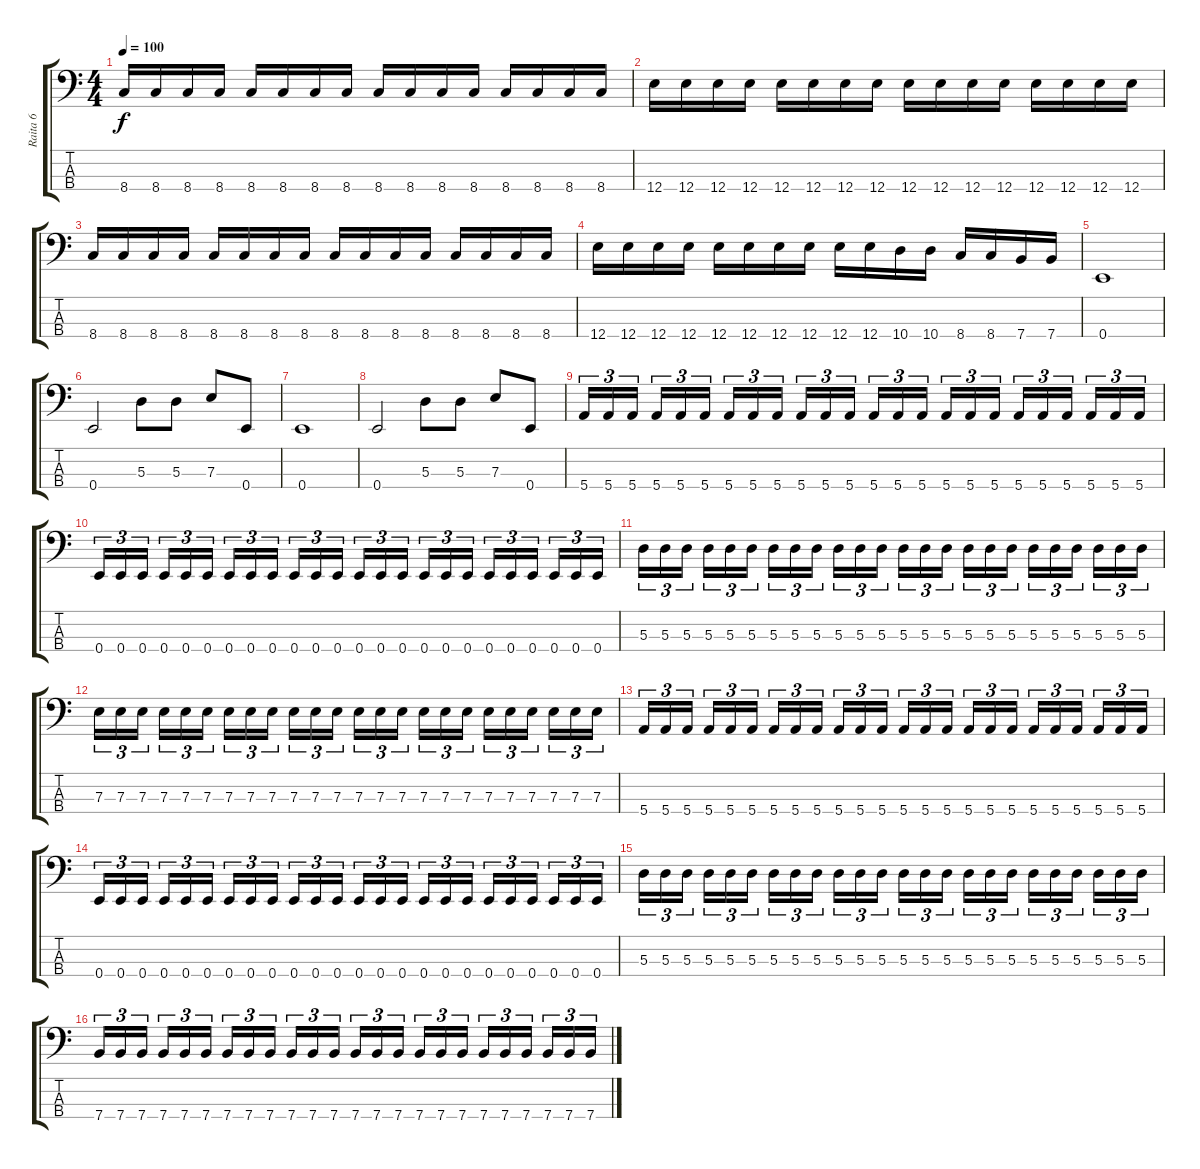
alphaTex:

\track ("Raita 6" "Raita 6") {instrument electricbassfinger}
\staff {score tabs}
\tuning (G2 D2 A1 E1) {hide}
\ts (4 4)
\tempo 100
\clef f4
\ks c
8.4.16{dy f} 8.4.16 8.4.16 8.4.16 8.4.16 8.4.16 8.4.16 8.4.16 8.4.16 8.4.16 8.4.16 8.4.16 8.4.16 8.4.16 8.4.16 8.4.16 |
12.4.16 12.4.16 12.4.16 12.4.16 12.4.16 12.4.16 12.4.16 12.4.16 12.4.16 12.4.16 12.4.16 12.4.16 12.4.16 12.4.16 12.4.16 12.4.16 |
8.4.16 8.4.16 8.4.16 8.4.16 8.4.16 8.4.16 8.4.16 8.4.16 8.4.16 8.4.16 8.4.16 8.4.16 8.4.16 8.4.16 8.4.16 8.4.16 |
12.4.16 12.4.16 12.4.16 12.4.16 12.4.16 12.4.16 12.4.16 12.4.16 12.4.16 12.4.16 10.4.16 10.4.16 8.4.16 8.4.16 7.4.16 7.4.16 |
0.4.1 |
0.4.2 5.3.8 5.3.8 7.3.8 0.4.8 |
0.4.1 |
0.4.2 5.3.8 5.3.8 7.3.8 0.4.8 |
5.4.16{tu (3 2)} 5.4.16{tu (3 2)} 5.4.16{tu (3 2)} 5.4.16{tu (3 2)} 5.4.16{tu (3 2)} 5.4.16{tu (3 2)} 5.4.16{tu (3 2)} 5.4.16{tu (3 2)} 5.4.16{tu (3 2)} 5.4.16{tu (3 2)} 5.4.16{tu (3 2)} 5.4.16{tu (3 2)} 5.4.16{tu (3 2)} 5.4.16{tu (3 2)} 5.4.16{tu (3 2)} 5.4.16{tu (3 2)} 5.4.16{tu (3 2)} 5.4.16{tu (3 2)} 5.4.16{tu (3 2)} 5.4.16{tu (3 2)} 5.4.16{tu (3 2)} 5.4.16{tu (3 2)} 5.4.16{tu (3 2)} 5.4.16{tu (3 2)} |
0.4.16{tu (3 2)} 0.4.16{tu (3 2)} 0.4.16{tu (3 2)} 0.4.16{tu (3 2)} 0.4.16{tu (3 2)} 0.4.16{tu (3 2)} 0.4.16{tu (3 2)} 0.4.16{tu (3 2)} 0.4.16{tu (3 2)} 0.4.16{tu (3 2)} 0.4.16{tu (3 2)} 0.4.16{tu (3 2)} 0.4.16{tu (3 2)} 0.4.16{tu (3 2)} 0.4.16{tu (3 2)} 0.4.16{tu (3 2)} 0.4.16{tu (3 2)} 0.4.16{tu (3 2)} 0.4.16{tu (3 2)} 0.4.16{tu (3 2)} 0.4.16{tu (3 2)} 0.4.16{tu (3 2)} 0.4.16{tu (3 2)} 0.4.16{tu (3 2)} |
5.3.16{tu (3 2)} 5.3.16{tu (3 2)} 5.3.16{tu (3 2)} 5.3.16{tu (3 2)} 5.3.16{tu (3 2)} 5.3.16{tu (3 2)} 5.3.16{tu (3 2)} 5.3.16{tu (3 2)} 5.3.16{tu (3 2)} 5.3.16{tu (3 2)} 5.3.16{tu (3 2)} 5.3.16{tu (3 2)} 5.3.16{tu (3 2)} 5.3.16{tu (3 2)} 5.3.16{tu (3 2)} 5.3.16{tu (3 2)} 5.3.16{tu (3 2)} 5.3.16{tu (3 2)} 5.3.16{tu (3 2)} 5.3.16{tu (3 2)} 5.3.16{tu (3 2)} 5.3.16{tu (3 2)} 5.3.16{tu (3 2)} 5.3.16{tu (3 2)} |
7.3.16{tu (3 2)} 7.3.16{tu (3 2)} 7.3.16{tu (3 2)} 7.3.16{tu (3 2)} 7.3.16{tu (3 2)} 7.3.16{tu (3 2)} 7.3.16{tu (3 2)} 7.3.16{tu (3 2)} 7.3.16{tu (3 2)} 7.3.16{tu (3 2)} 7.3.16{tu (3 2)} 7.3.16{tu (3 2)} 7.3.16{tu (3 2)} 7.3.16{tu (3 2)} 7.3.16{tu (3 2)} 7.3.16{tu (3 2)} 7.3.16{tu (3 2)} 7.3.16{tu (3 2)} 7.3.16{tu (3 2)} 7.3.16{tu (3 2)} 7.3.16{tu (3 2)} 7.3.16{tu (3 2)} 7.3.16{tu (3 2)} 7.3.16{tu (3 2)} |
5.4.16{tu (3 2)} 5.4.16{tu (3 2)} 5.4.16{tu (3 2)} 5.4.16{tu (3 2)} 5.4.16{tu (3 2)} 5.4.16{tu (3 2)} 5.4.16{tu (3 2)} 5.4.16{tu (3 2)} 5.4.16{tu (3 2)} 5.4.16{tu (3 2)} 5.4.16{tu (3 2)} 5.4.16{tu (3 2)} 5.4.16{tu (3 2)} 5.4.16{tu (3 2)} 5.4.16{tu (3 2)} 5.4.16{tu (3 2)} 5.4.16{tu (3 2)} 5.4.16{tu (3 2)} 5.4.16{tu (3 2)} 5.4.16{tu (3 2)} 5.4.16{tu (3 2)} 5.4.16{tu (3 2)} 5.4.16{tu (3 2)} 5.4.16{tu (3 2)} |
0.4.16{tu (3 2)} 0.4.16{tu (3 2)} 0.4.16{tu (3 2)} 0.4.16{tu (3 2)} 0.4.16{tu (3 2)} 0.4.16{tu (3 2)} 0.4.16{tu (3 2)} 0.4.16{tu (3 2)} 0.4.16{tu (3 2)} 0.4.16{tu (3 2)} 0.4.16{tu (3 2)} 0.4.16{tu (3 2)} 0.4.16{tu (3 2)} 0.4.16{tu (3 2)} 0.4.16{tu (3 2)} 0.4.16{tu (3 2)} 0.4.16{tu (3 2)} 0.4.16{tu (3 2)} 0.4.16{tu (3 2)} 0.4.16{tu (3 2)} 0.4.16{tu (3 2)} 0.4.16{tu (3 2)} 0.4.16{tu (3 2)} 0.4.16{tu (3 2)} |
5.3.16{tu (3 2)} 5.3.16{tu (3 2)} 5.3.16{tu (3 2)} 5.3.16{tu (3 2)} 5.3.16{tu (3 2)} 5.3.16{tu (3 2)} 5.3.16{tu (3 2)} 5.3.16{tu (3 2)} 5.3.16{tu (3 2)} 5.3.16{tu (3 2)} 5.3.16{tu (3 2)} 5.3.16{tu (3 2)} 5.3.16{tu (3 2)} 5.3.16{tu (3 2)} 5.3.16{tu (3 2)} 5.3.16{tu (3 2)} 5.3.16{tu (3 2)} 5.3.16{tu (3 2)} 5.3.16{tu (3 2)} 5.3.16{tu (3 2)} 5.3.16{tu (3 2)} 5.3.16{tu (3 2)} 5.3.16{tu (3 2)} 5.3.16{tu (3 2)} |
7.4.16{tu (3 2)} 7.4.16{tu (3 2)} 7.4.16{tu (3 2)} 7.4.16{tu (3 2)} 7.4.16{tu (3 2)} 7.4.16{tu (3 2)} 7.4.16{tu (3 2)} 7.4.16{tu (3 2)} 7.4.16{tu (3 2)} 7.4.16{tu (3 2)} 7.4.16{tu (3 2)} 7.4.16{tu (3 2)} 7.4.16{tu (3 2)} 7.4.16{tu (3 2)} 7.4.16{tu (3 2)} 7.4.16{tu (3 2)} 7.4.16{tu (3 2)} 7.4.16{tu (3 2)} 7.4.16{tu (3 2)} 7.4.16{tu (3 2)} 7.4.16{tu (3 2)} 7.4.16{tu (3 2)} 7.4.16{tu (3 2)} 7.4.16{tu (3 2)}
